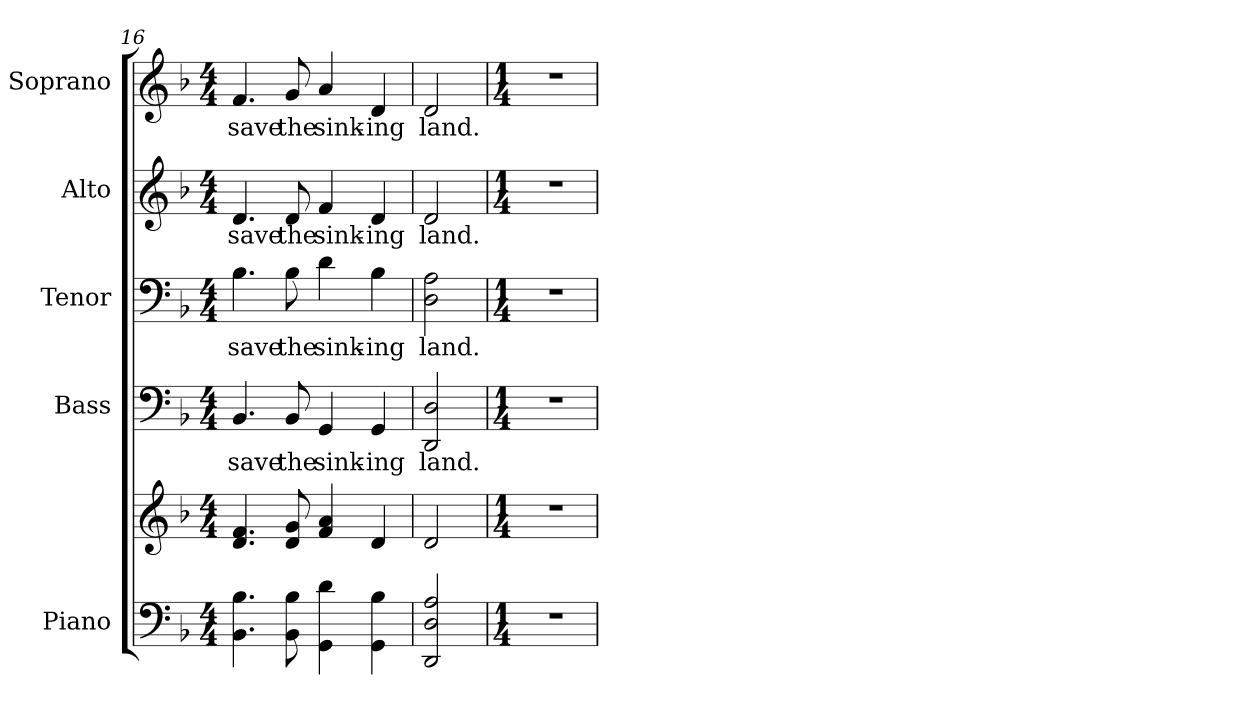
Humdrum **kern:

**kern	**kern	**kern	**text	**kern	**text	**kern	**text	**kern	**text
*part5	*part5	*part4	*part4	*part3	*part3	*part2	*part2	*part1	*part1
*staff6	*staff5	*staff4	*staff4	*staff3	*staff3	*staff2	*staff2	*staff1	*staff1
*I"Piano	*	*I"Bass	*	*I"Tenor	*	*I"Alto	*	*I"Soprano	*
*I'Pno.	*	*I'B.	*	*I'T.	*	*I'A.	*	*I'S.	*
*clefF4	*clefG2	*clefF4	*	*clefF4	*	*clefG2	*	*clefG2	*
*k[b-]	*k[b-]	*k[b-]	*	*k[b-]	*	*k[b-]	*	*k[b-]	*
*F:	*F:	*F:	*	*F:	*	*F:	*	*F:	*
*M4/4	*M4/4	*M4/4	*	*M4/4	*	*M4/4	*	*M4/4	*
=16	=16	=16	=16	=16	=16	=16	=16	=16	=16
!	!	!	!LO:LY:b:color=#000000	!	!	!	!	!	!
!	!	!	!	!	!LO:LY:b:color=#000000	!	!	!	!
!	!	!	!	!	!	!	!LO:LY:b:color=#000000	!	!
!	!	!	!	!	!	!	!	!	!LO:LY:b:color=#000000
4.BB-i\ 4.B-i	4.di/ 4.fi	4.BB-i/	save	4.B-i\	save	4.di/	save	4.fi/	save
!	!	!	!LO:LY:b:color=#000000	!	!	!	!	!	!
!	!	!	!	!	!LO:LY:b:color=#000000	!	!	!	!
!	!	!	!	!	!	!	!LO:LY:b:color=#000000	!	!
!	!	!	!	!	!	!	!	!	!LO:LY:b:color=#000000
8BB-i\ 8B-i	8di/ 8gi	8BB-i/	the	8B-i\	the	8di/	the	8gi/	the
!	!	!	!LO:LY:b:color=#000000	!	!	!	!	!	!
!	!	!	!	!	!LO:LY:b:color=#000000	!	!	!	!
!	!	!	!	!	!	!	!LO:LY:b:color=#000000	!	!
!	!	!	!	!	!	!	!	!	!LO:LY:b:color=#000000
4GGi\ 4di	4fi/ 4ai	4GGi/	sink-	4di\	sink-	4fi/	sink-	4ai/	sink-
!	!	!	!LO:LY:b:color=#000000	!	!	!	!	!	!
!	!	!	!	!	!LO:LY:b:color=#000000	!	!	!	!
!	!	!	!	!	!	!	!LO:LY:b:color=#000000	!	!
!	!	!	!	!	!	!	!	!	!LO:LY:b:color=#000000
4GGi\ 4B-i	4di/	4GGi/	-ing	4B-i\	-ing	4di/	-ing	4di/	-ing
!!LO:PB:g=z
=17	=17	=17	=17	=17	=17	=17	=17	=17	=17
!	!	!	!LO:LY:b:color=#000000	!	!	!	!	!	!
!	!	!	!	!	!LO:LY:b:color=#000000	!	!	!	!
!	!	!	!	!	!	!	!LO:LY:b:color=#000000	!	!
!	!	!	!	!	!	!	!	!	!LO:LY:b:color=#000000
2DDi/ 2Di 2Ai	2di/	2DDi/ 2Di	land.	2Di\ 2Ai	land.	2di/	land.	2di/	land.
=18	=18	=18	=18	=18	=18	=18	=18	=18	=18
*M1/4	*M1/4	*M1/4	*	*M1/4	*	*M1/4	*	*M1/4	*
!LO:N:vis=1	!LO:N:vis=1	!LO:N:vis=1	!	!LO:N:vis=1	!	!LO:N:vis=1	!	!LO:N:vis=1	!
4r	4r	4r	.	4r	.	4r	.	4r	.
=	=	=	=	=	=	=	=	=	=
*-	*-	*-	*-	*-	*-	*-	*-	*-	*-
